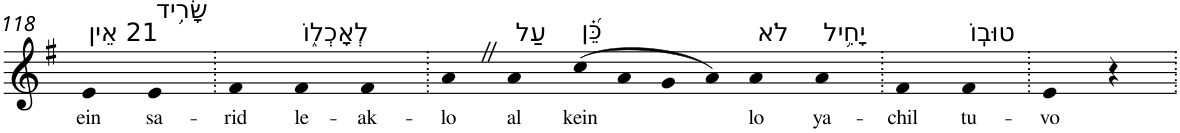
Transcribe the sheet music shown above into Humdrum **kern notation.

**kern	**text
*part1	*part1
*staff1	*staff1
*I"Piano	*
*I'Pno	*
!!LO:PB:g=z
*clefG2	*
*k[f#]	*
*G:	*
=118	=118
!LO:TX:a:t=21 אֵין	!
!	!LO:LY:b
4e	ein
!LO:TX:a:t=שָׂרִ֥יד	!
!	!LO:LY:b
4e	sa-
=119.	=119.
!	!LO:LY:b
4f#	-rid
!LO:TX:a:t=לְאָכְל֑וֹ	!
!	!LO:LY:b
4f#	le-
!	!LO:LY:b
4f#	-ak-
=120.	=120.
!	!LO:LY:b
4aZ	-lo
!LO:TX:a:t=עַל	!
!	!LO:LY:b
4a	al
!LO:TX:a:t=כֵּ֝֗ן	!
!	!LO:LY:b
(8cc	kein
8a	.
8g	.
8a)	.
!LO:TX:a:t=לֹא	!
!	!LO:LY:b
4a	lo
!LO:TX:a:t=יָחִ֥יל	!
!	!LO:LY:b
4a	ya-
=121.	=121.
!	!LO:LY:b
4f#	-chil
!LO:TX:a:t=טוּבֽוֹ	!
!	!LO:LY:b
4f#	tu-
=122.	=122.
!	!LO:LY:b
4e	-vo
4r	.
=.	=.
*-	*-
